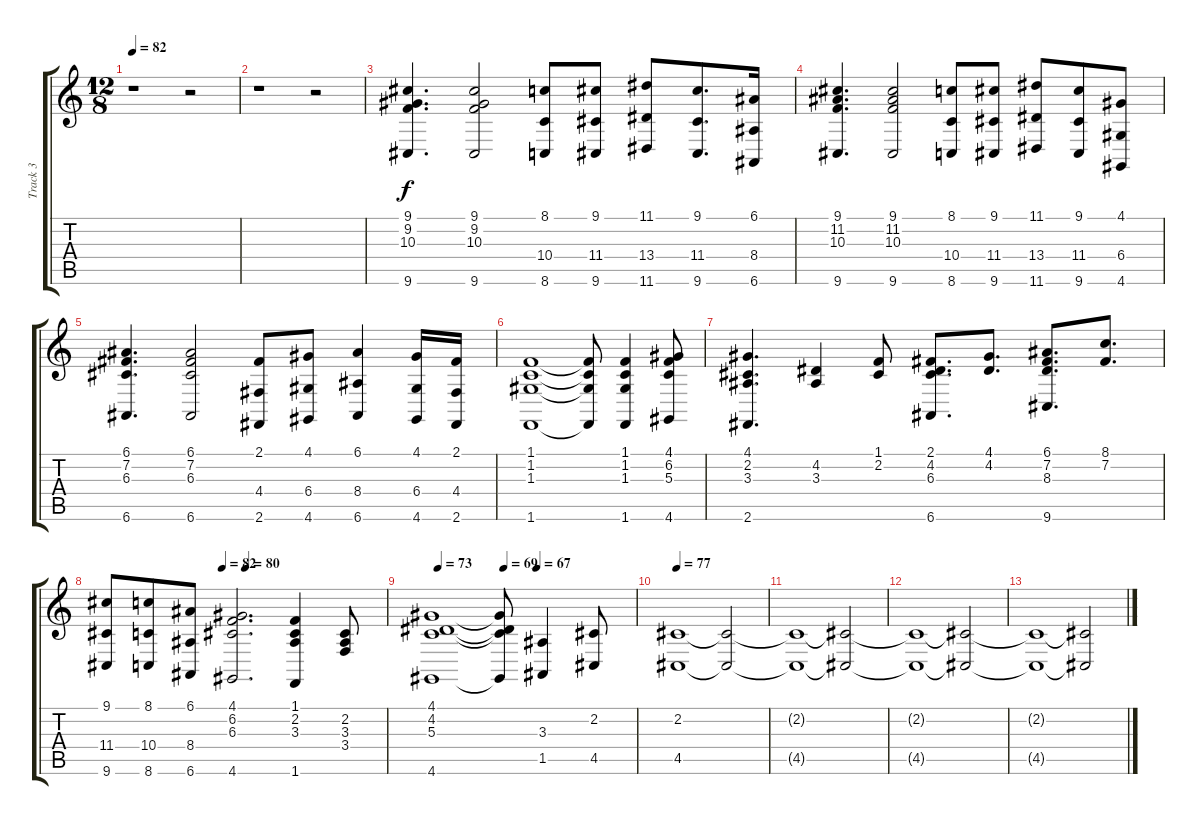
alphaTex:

\track ("Track 3" "Track 3") {instrument stringensemble1}
\staff {score tabs}
\tuning (E4 B3 G3 D3 A2 E2) {hide}
\ts (12 8)
\tempo 82
\clef g2
\ks c
r.1{dy f} r.2 |
r.1 r.2 |
(9.1 9.2 10.3 9.6).4{d} (9.1 9.2 10.3 9.6).2 (8.1 10.4 8.6).8 (9.1 11.4 9.6).8 (11.1 13.4 11.6).8 (9.1 11.4 9.6).8{d} (6.1 8.4 6.6).16 |
(9.1 11.2 10.3 9.6).4{d} (9.1 11.2 10.3 9.6).2 (8.1 10.4 8.6).8 (9.1 11.4 9.6).8 (11.1 13.4 11.6).8 (9.1 11.4 9.6).8 (4.1 6.4 4.6).8 |
(6.1 7.2 6.3 6.6).4{d} (6.1 7.2 6.3 6.6).2 (2.1 4.4 2.6).8 (4.1 6.4 4.6).8 (6.1 8.4 6.6).4 (4.1 6.4 4.6).16 (2.1 4.4 2.6).16 |
(1.1 1.2 1.3 1.6).1 (1.1{t} 1.2{t} 1.3{t} 1.6{t}).8 (1.1 1.2 1.3 1.6).4 (4.1 6.2 5.3 4.6).8 |
(4.1 2.2 3.3 2.6).4{d} (4.2 3.3).4 (1.1 2.2).8 (2.1 4.2 6.3 6.6).8{d} (4.1 4.2).8{d} (6.1 7.2 8.3 9.6).8{d} (8.1 7.2).8{d} |
\tempo (82 0.4166666666666667)
\tempo (80 0.5)
(9.1 11.4 9.6).8 (8.1 10.4 8.6).8 (6.1 8.4 6.6).8 (4.1 6.2 6.3 4.6).2{d} (1.1 2.2 3.3 1.6).4 (2.2 3.3 3.4).8 |
\tempo 73
\tempo (69 0.3333333333333333)
\tempo (67 0.5)
(4.1 4.2 5.3 4.6).1 (4.1{t} 4.2{t} 5.3{t} 4.6{t}).8 (3.3 1.5).4 (2.2 4.5).8 |
\tempo 77
(2.2 4.5).1 (2.2{t} 4.5{t}).2 |
(2.2{t} 4.5{t}).1 (2.2{t} 4.5{t}).2 |
(2.2{t} 4.5{t}).1 (2.2{t} 4.5{t}).2 |
(2.2{t} 4.5{t}).1 (2.2{t} 4.5{t}).2
